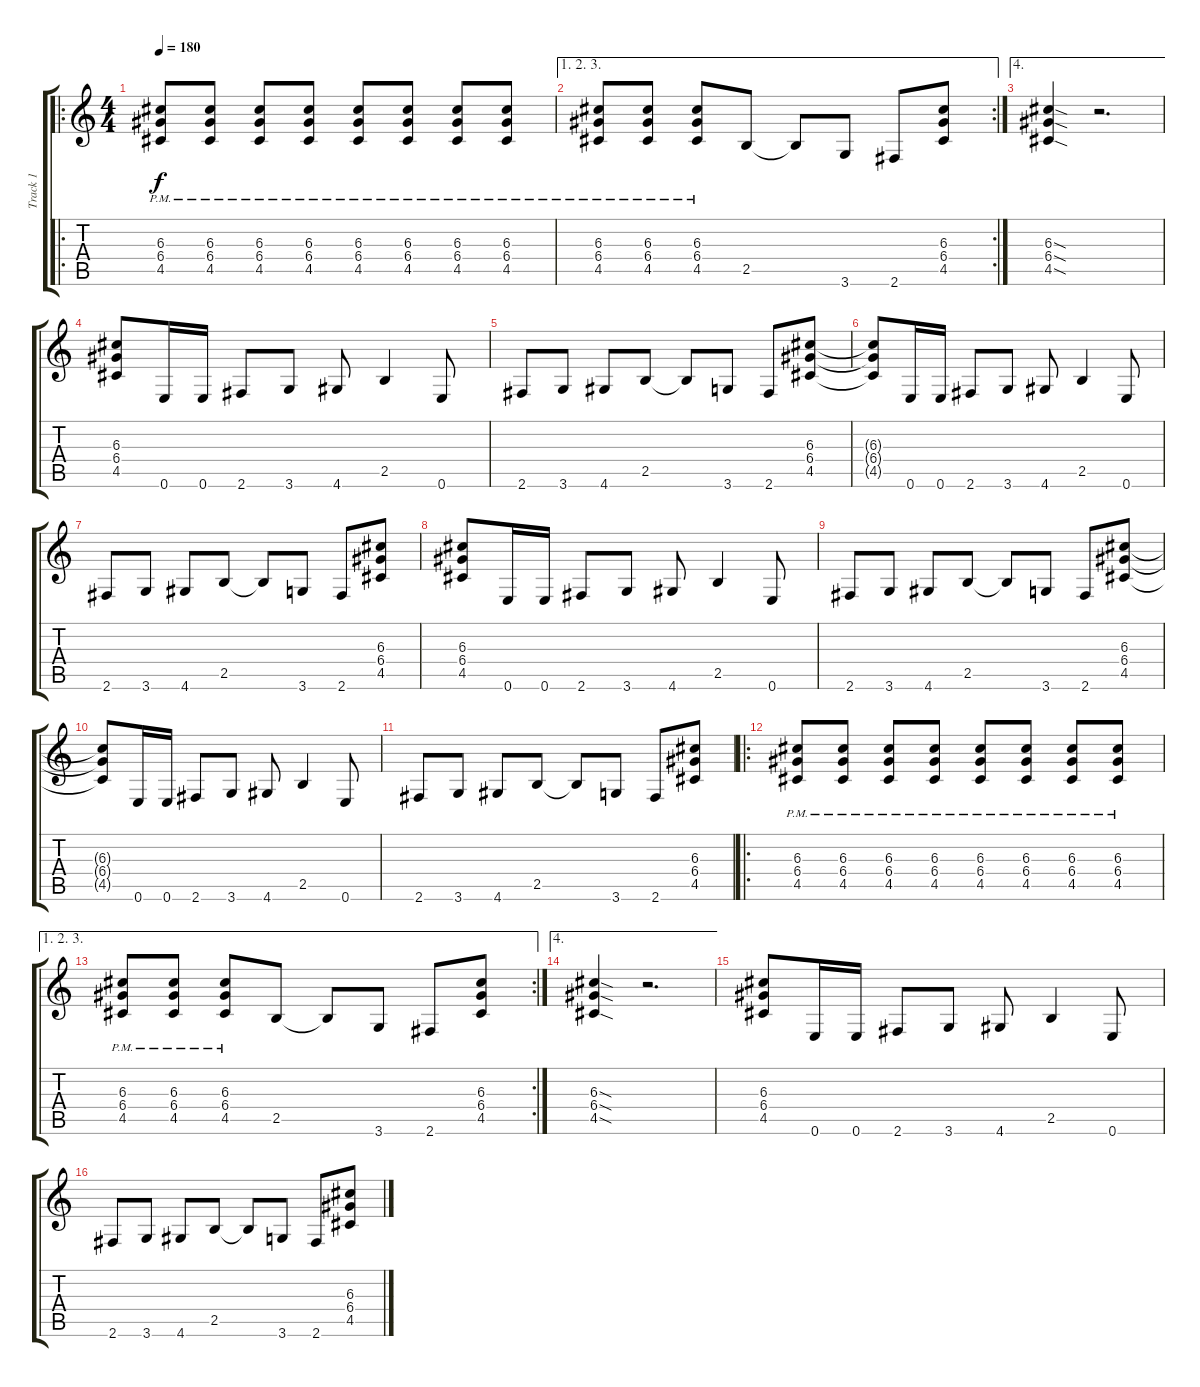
\track ("Track 1" "Track 1") {instrument overdrivenguitar}
\staff {score tabs}
\tuning (E4 B3 G3 D3 A2 E2) {hide}
\ro
\ts (4 4)
\tempo 180
\clef g2
\ks c
(6.3{pm} 6.4{pm} 4.5{pm}).8{dy f} (6.3{pm} 6.4{pm} 4.5{pm}).8 (6.3{pm} 6.4{pm} 4.5{pm}).8 (6.3{pm} 6.4{pm} 4.5{pm}).8 (6.3{pm} 6.4{pm} 4.5{pm}).8 (6.3{pm} 6.4{pm} 4.5{pm}).8 (6.3{pm} 6.4{pm} 4.5{pm}).8 (6.3{pm} 6.4{pm} 4.5{pm}).8 |
\ae (1 2 3)
\rc 2
(6.3{pm} 6.4{pm} 4.5{pm}).8 (6.3{pm} 6.4{pm} 4.5{pm}).8 (6.3{pm} 6.4{pm} 4.5{pm}).8 2.5.8 2.5{t}.8 3.6.8 2.6.8 (6.3 6.4 4.5).8 |
\ae 4
(6.3{sod} 6.4{sod} 4.5{sod}).4 r.2{d} |
(6.3 6.4 4.5).8 0.6.16 0.6.16 2.6.8 3.6.8 4.6.8 2.5.4 0.6.8 |
2.6.8 3.6.8 4.6.8 2.5.8 2.5{t}.8 3.6.8 2.6.8 (6.3 6.4 4.5).8 |
(6.3{t} 6.4{t} 4.5{t}).8 0.6.16 0.6.16 2.6.8 3.6.8 4.6.8 2.5.4 0.6.8 |
2.6.8 3.6.8 4.6.8 2.5.8 2.5{t}.8 3.6.8 2.6.8 (6.3 6.4 4.5).8 |
(6.3 6.4 4.5).8 0.6.16 0.6.16 2.6.8 3.6.8 4.6.8 2.5.4 0.6.8 |
2.6.8 3.6.8 4.6.8 2.5.8 2.5{t}.8 3.6.8 2.6.8 (6.3 6.4 4.5).8 |
(6.3{t} 6.4{t} 4.5{t}).8 0.6.16 0.6.16 2.6.8 3.6.8 4.6.8 2.5.4 0.6.8 |
2.6.8 3.6.8 4.6.8 2.5.8 2.5{t}.8 3.6.8 2.6.8 (6.3 6.4 4.5).8 |
\ro
(6.3{pm} 6.4{pm} 4.5{pm}).8 (6.3{pm} 6.4{pm} 4.5{pm}).8 (6.3{pm} 6.4{pm} 4.5{pm}).8 (6.3{pm} 6.4{pm} 4.5{pm}).8 (6.3{pm} 6.4{pm} 4.5{pm}).8 (6.3{pm} 6.4{pm} 4.5{pm}).8 (6.3{pm} 6.4{pm} 4.5{pm}).8 (6.3{pm} 6.4{pm} 4.5{pm}).8 |
\ae (1 2 3)
\rc 2
(6.3{pm} 6.4{pm} 4.5{pm}).8 (6.3{pm} 6.4{pm} 4.5{pm}).8 (6.3{pm} 6.4{pm} 4.5{pm}).8 2.5.8 2.5{t}.8 3.6.8 2.6.8 (6.3 6.4 4.5).8 |
\ae 4
(6.3{sod} 6.4{sod} 4.5{sod}).4 r.2{d} |
(6.3 6.4 4.5).8 0.6.16 0.6.16 2.6.8 3.6.8 4.6.8 2.5.4 0.6.8 |
2.6.8 3.6.8 4.6.8 2.5.8 2.5{t}.8 3.6.8 2.6.8 (6.3 6.4 4.5).8
